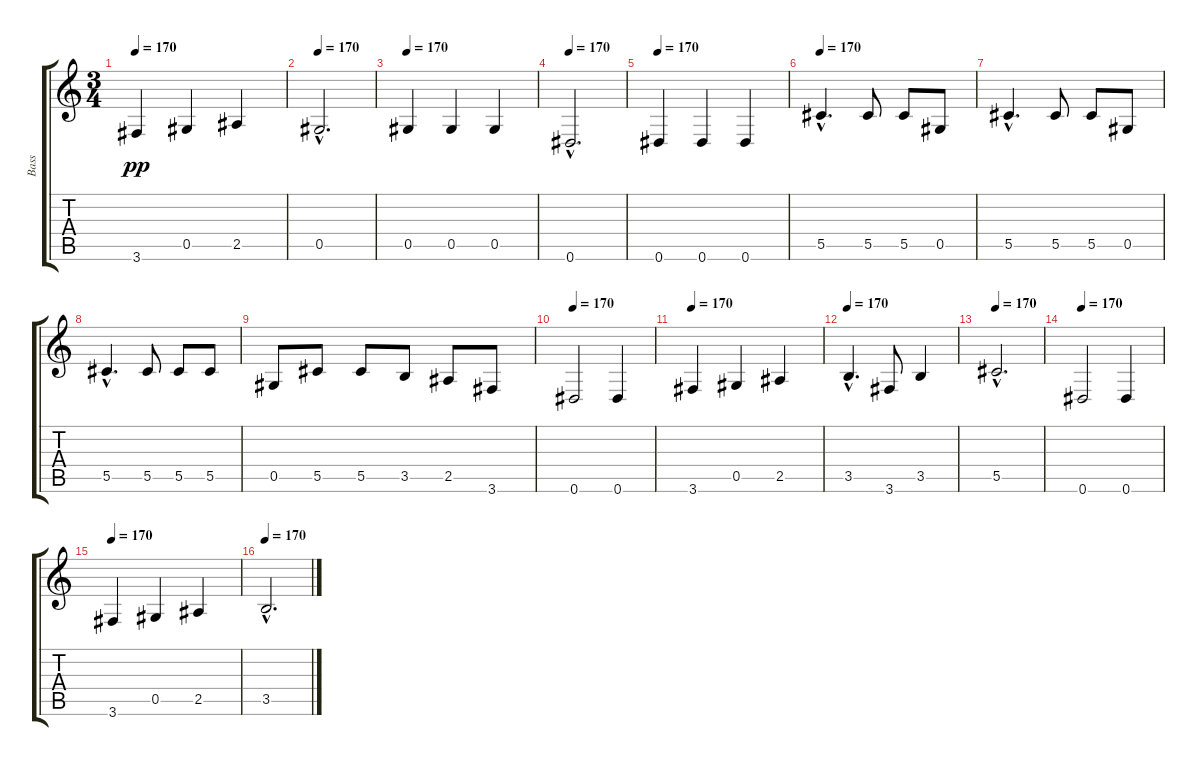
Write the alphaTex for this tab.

\track ("Bass" "Bass") {instrument slapbass1}
\staff {score tabs}
\tuning (Eb4 Bb3 Gb3 Db3 Ab2 Eb2) {hide}
\ts (3 4)
\tempo 170
\clef g2
\ks c
3.6.4{dy pp} 0.5.4 2.5.4 |
\tempo 170
0.5{hac}.2{d instrument slapbass1} |
\tempo 170
0.5.4 0.5.4 0.5.4 |
\tempo 170
0.6{hac}.2{d} |
\tempo 170
0.6.4 0.6.4 0.6.4 |
\tempo 170
5.5{hac}.4{d instrument slapbass1} 5.5.8 5.5.8 0.5.8 |
5.5{hac}.4{d} 5.5.8 5.5.8 0.5.8 |
5.5{hac}.4{d} 5.5.8 5.5.8 5.5.8 |
0.5.8 5.5.8 5.5.8 3.5.8 2.5.8 3.6.8 |
\tempo 170
0.6.2{instrument slapbass1} 0.6.4 |
\tempo 170
3.6.4 0.5.4 2.5.4 |
\tempo 170
3.5{hac}.4{d} 3.6.8 3.5.4 |
\tempo 170
5.5{hac}.2{d} |
\tempo 170
0.6.2{instrument slapbass1} 0.6.4 |
\tempo 170
3.6.4 0.5.4 2.5.4 |
\tempo 170
3.5{hac}.2{d}
